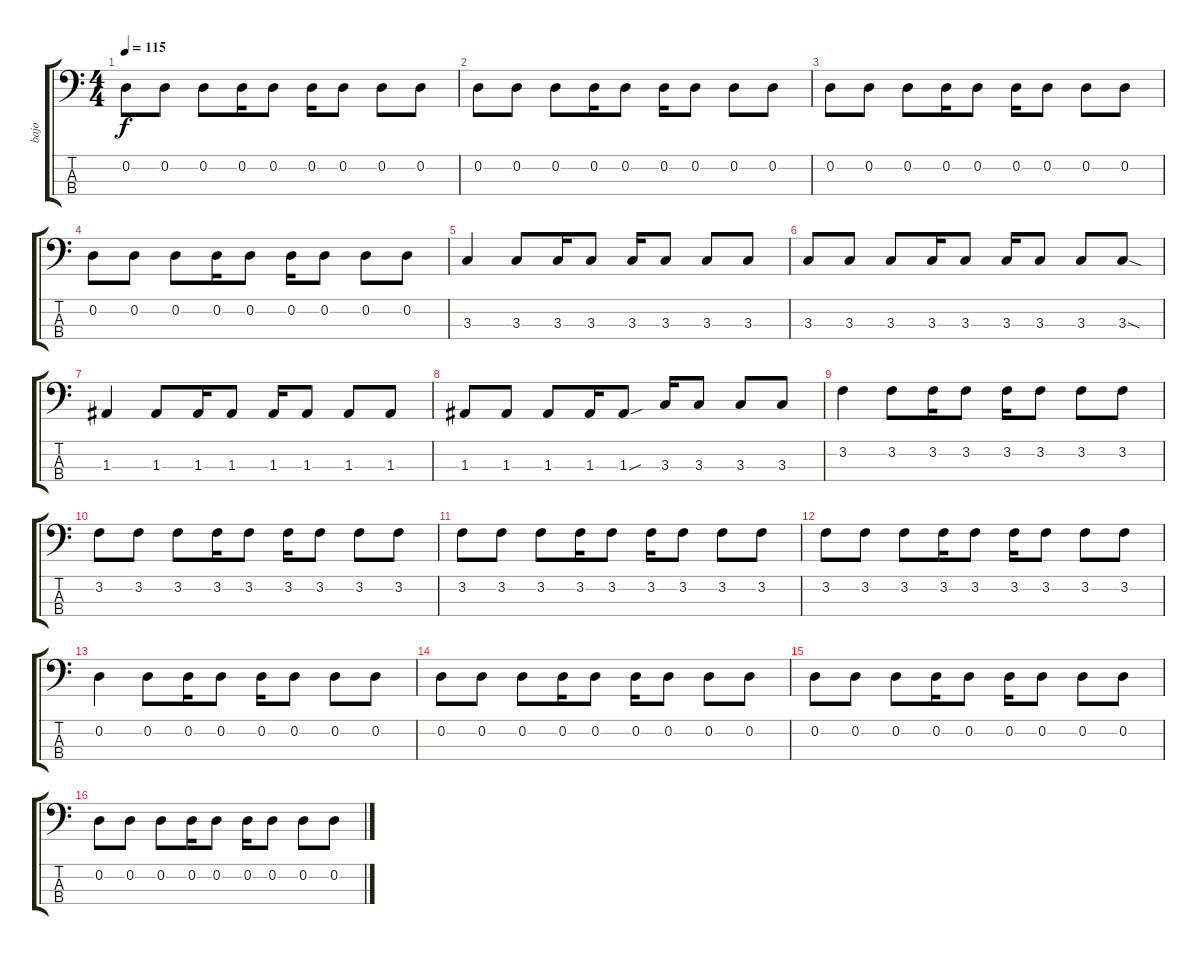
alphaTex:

\track ("bajo" "bajo") {instrument electricbassfinger}
\staff {score tabs}
\tuning (G2 D2 A1 E1) {hide}
\ts (4 4)
\tempo 115
\clef f4
\ks c
0.2.8{dy f} 0.2.8 0.2.8 0.2.16 0.2.8 0.2.16 0.2.8 0.2.8 0.2.8 |
0.2.8 0.2.8 0.2.8 0.2.16 0.2.8 0.2.16 0.2.8 0.2.8 0.2.8 |
0.2.8 0.2.8 0.2.8 0.2.16 0.2.8 0.2.16 0.2.8 0.2.8 0.2.8 |
0.2.8 0.2.8 0.2.8 0.2.16 0.2.8 0.2.16 0.2.8 0.2.8 0.2.8 |
3.3.4 3.3.8 3.3.16 3.3.8 3.3.16 3.3.8 3.3.8 3.3.8 |
3.3.8 3.3.8 3.3.8 3.3.16 3.3.8 3.3.16 3.3.8 3.3.8 3.3{sod}.8 |
1.3.4 1.3.8 1.3.16 1.3.8 1.3.16 1.3.8 1.3.8 1.3.8 |
1.3.8 1.3.8 1.3.8 1.3.16 1.3{sou}.8 3.3.16 3.3.8 3.3.8 3.3.8 |
3.2.4 3.2.8 3.2.16 3.2.8 3.2.16 3.2.8 3.2.8 3.2.8 |
3.2.8 3.2.8 3.2.8 3.2.16 3.2.8 3.2.16 3.2.8 3.2.8 3.2.8 |
3.2.8 3.2.8 3.2.8 3.2.16 3.2.8 3.2.16 3.2.8 3.2.8 3.2.8 |
3.2.8 3.2.8 3.2.8 3.2.16 3.2.8 3.2.16 3.2.8 3.2.8 3.2.8 |
0.2.4 0.2.8 0.2.16 0.2.8 0.2.16 0.2.8 0.2.8 0.2.8 |
0.2.8 0.2.8 0.2.8 0.2.16 0.2.8 0.2.16 0.2.8 0.2.8 0.2.8 |
0.2.8 0.2.8 0.2.8 0.2.16 0.2.8 0.2.16 0.2.8 0.2.8 0.2.8 |
0.2.8 0.2.8 0.2.8 0.2.16 0.2.8 0.2.16 0.2.8 0.2.8 0.2.8
